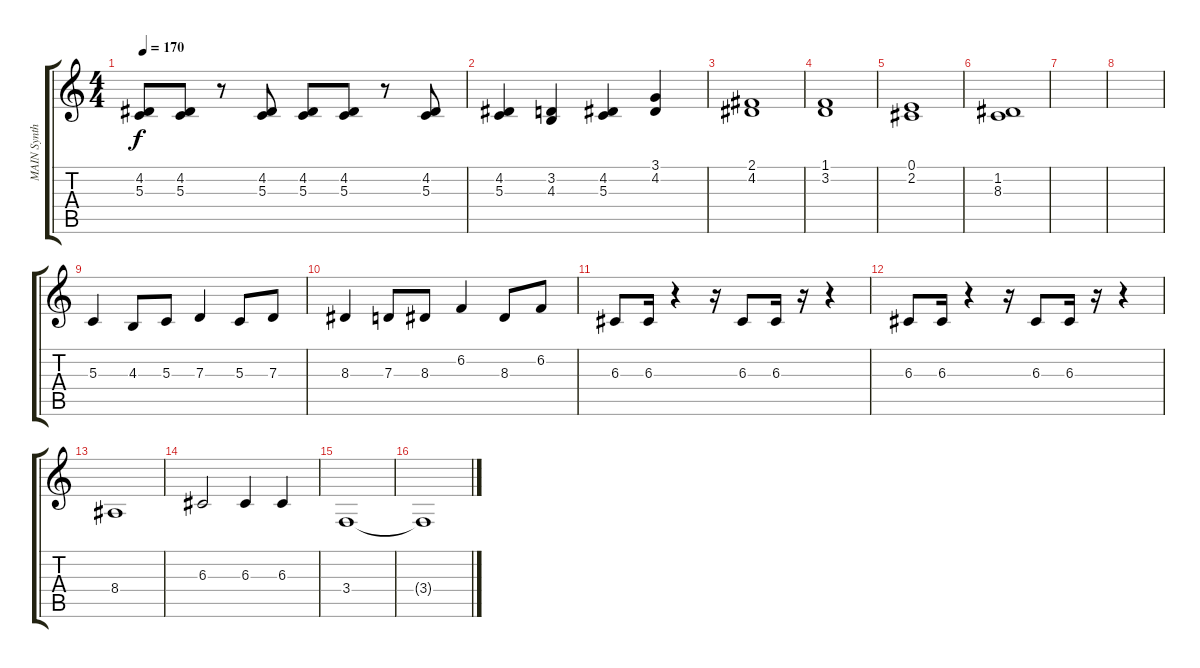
\track ("MAIN Synth 2" "MAIN Synth") {instrument clarinet}
\staff {score tabs}
\tuning (E4 B3 G3 D3 A2 E2) {hide}
\ts (4 4)
\tempo 170
\clef g2
\ks c
(4.2 5.3).8{dy f} (4.2 5.3).8 r.8 (4.2 5.3).8 (4.2 5.3).8 (4.2 5.3).8 r.8 (4.2 5.3).8 |
(4.2 5.3).4 (3.2 4.3).4 (4.2 5.3).4 (3.1 4.2).4 |
(2.1 4.2).1 |
(1.1 3.2).1 |
(0.1 2.2).1 |
(1.2 8.3).1 |
|
|
5.3.4 4.3.8 5.3.8 7.3.4 5.3.8 7.3.8 |
8.3.4 7.3.8 8.3.8 6.2.4 8.3.8 6.2.8 |
6.3.8 6.3.16 r.4 r.16 6.3.8 6.3.16 r.16 r.4 |
6.3.8 6.3.16 r.4 r.16 6.3.8 6.3.16 r.16 r.4 |
8.4.1 |
6.3.2 6.3.4 6.3.4 |
3.4.1 |
3.4{t}.1
